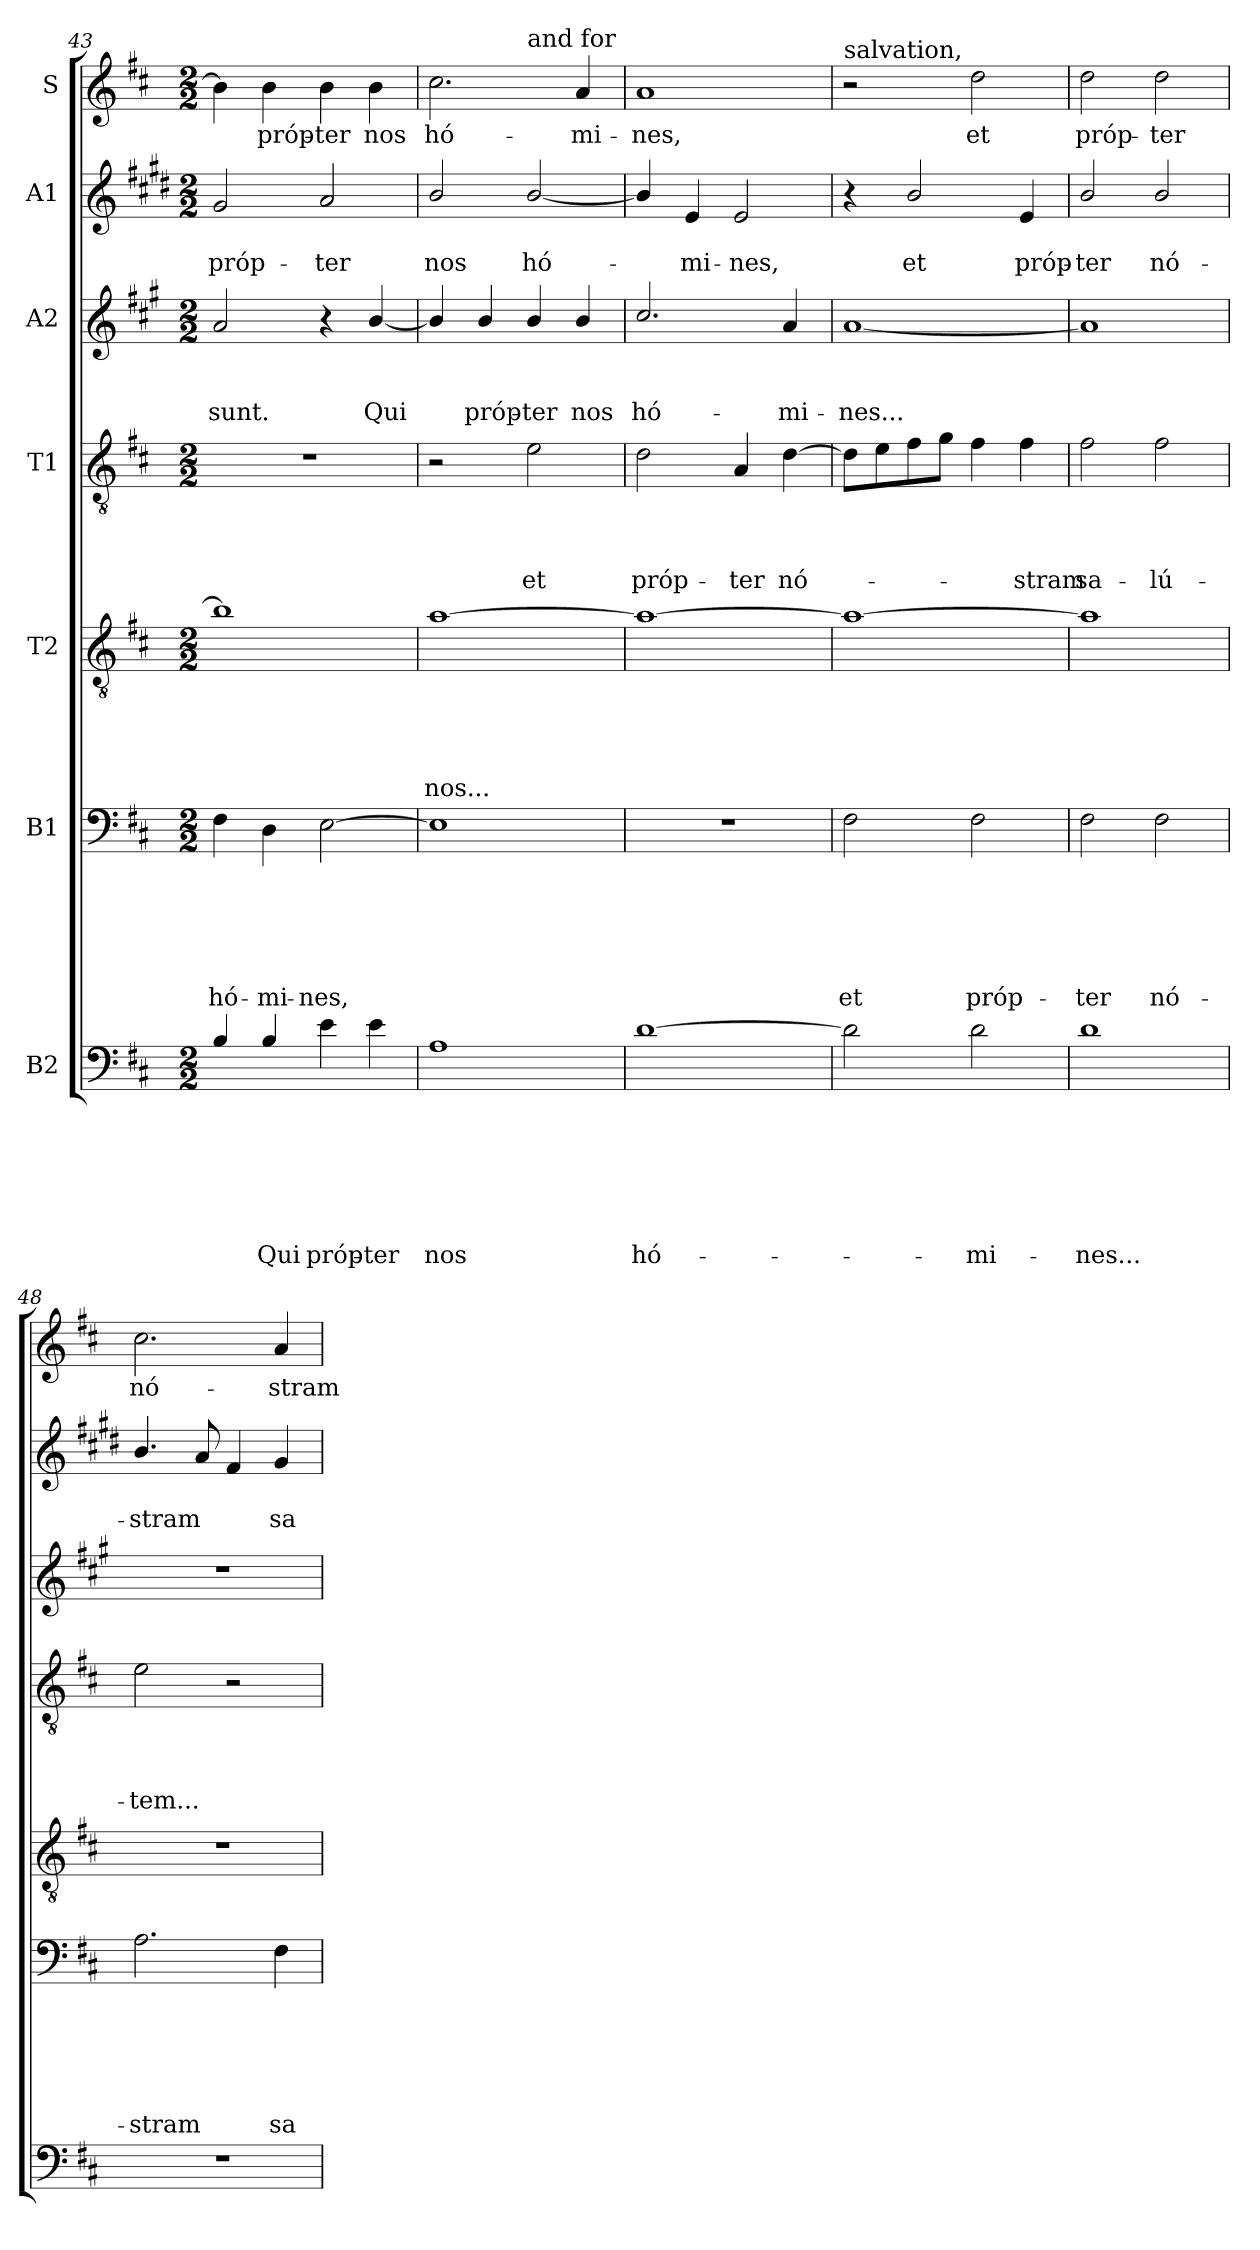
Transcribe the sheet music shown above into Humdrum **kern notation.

**kern	**text	**text	**text	**text	**text	**text	**text	**kern	**text	**text	**text	**text	**text	**text	**kern	**text	**text	**text	**text	**text	**kern	**text	**text	**text	**text	**kern	**text	**text	**text	**kern	**text	**text	**kern	**text
*part7	*part7	*part7	*part7	*part7	*part7	*part7	*part7	*part6	*part6	*part6	*part6	*part6	*part6	*part6	*part5	*part5	*part5	*part5	*part5	*part5	*part4	*part4	*part4	*part4	*part4	*part3	*part3	*part3	*part3	*part2	*part2	*part2	*part1	*part1
*staff7	*staff7	*staff7	*staff7	*staff7	*staff7	*staff7	*staff7	*staff6	*staff6	*staff6	*staff6	*staff6	*staff6	*staff6	*staff5	*staff5	*staff5	*staff5	*staff5	*staff5	*staff4	*staff4	*staff4	*staff4	*staff4	*staff3	*staff3	*staff3	*staff3	*staff2	*staff2	*staff2	*staff1	*staff1
*I"B2	*	*	*	*	*	*	*	*I"B1	*	*	*	*	*	*	*I"T2	*	*	*	*	*	*I"T1	*	*	*	*	*I"A2	*	*	*	*I"A1	*	*	*I"S	*
*clefF4	*	*	*	*	*	*	*	*clefF4	*	*	*	*	*	*	*clefGv2	*	*	*	*	*	*clefGv2	*	*	*	*	*clefG2	*	*	*	*clefG2	*	*	*clefG2	*
*ITrd7c12	*	*	*	*	*	*	*	*	*	*	*	*	*	*	*ITrd8c14	*	*	*	*	*	*	*	*	*	*	*ITrd4c7	*	*	*	*ITrd1c2	*	*	*	*
*k[f#c#]	*	*	*	*	*	*	*	*k[f#c#]	*	*	*	*	*	*	*k[f#c#]	*	*	*	*	*	*k[f#c#]	*	*	*	*	*k[f#c#]	*	*	*	*k[f#c#]	*	*	*k[f#c#]	*
*D:	*	*	*	*	*	*	*	*D:	*	*	*	*	*	*	*D:	*	*	*	*	*	*D:	*	*	*	*	*D:	*	*	*	*D:	*	*	*D:	*
*M2/2	*	*	*	*	*	*	*	*M2/2	*	*	*	*	*	*	*M2/2	*	*	*	*	*	*M2/2	*	*	*	*	*M2/2	*	*	*	*M2/2	*	*	*M2/2	*
=43	=43	=43	=43	=43	=43	=43	=43	=43	=43	=43	=43	=43	=43	=43	=43	=43	=43	=43	=43	=43	=43	=43	=43	=43	=43	=43	=43	=43	=43	=43	=43	=43	=43	=43
!	!	!	!	!	!	!	!	!	!	!	!	!	!	!LO:LY:b	!	!	!	!	!	!	!	!	!	!	!	!	!	!	!LO:LY:b	!	!	!LO:LY:b	!	!
4BB/	.	.	.	.	.	.	.	4F#\	.	.	.	.	.	hó-	1B]	.	.	.	.	.	1r	.	.	.	.	2d/	.	.	sunt.	2f#/	.	próp-	4b\]	.
!	!	!	!	!	!	!	!LO:LY:b	!	!	!	!	!	!	!LO:LY:b	!	!	!	!	!	!	!	!	!	!	!	!	!	!	!	!	!	!	!	!LO:LY:b
4BB/	.	.	.	.	.	.	Qui	4D\	.	.	.	.	.	-mi-	.	.	.	.	.	.	.	.	.	.	.	.	.	.	.	.	.	.	4b\	próp-
!	!	!	!	!	!	!	!LO:LY:b	!	!	!	!	!	!	!LO:LY:b	!	!	!	!	!	!	!	!	!	!	!	!	!	!	!	!	!	!LO:LY:b	!	!LO:LY:b
4E\	.	.	.	.	.	.	próp-	[2E\	.	.	.	.	.	-nes,	.	.	.	.	.	.	.	.	.	.	.	4r	.	.	.	2g/	.	-ter	4b\	-ter
!	!	!	!	!	!	!	!LO:LY:b	!	!	!	!	!	!	!	!	!	!	!	!	!	!	!	!	!	!	!	!	!	!LO:LY:b	!	!	!	!	!LO:LY:b
4E\	.	.	.	.	.	.	-ter	.	.	.	.	.	.	.	.	.	.	.	.	.	.	.	.	.	.	[4e/	.	.	Qui	.	.	.	4b\	nos
=44	=44	=44	=44	=44	=44	=44	=44	=44	=44	=44	=44	=44	=44	=44	=44	=44	=44	=44	=44	=44	=44	=44	=44	=44	=44	=44	=44	=44	=44	=44	=44	=44	=44	=44
!	!	!	!	!	!	!	!LO:LY:b	!	!	!	!	!	!	!	!	!	!	!	!	!LO:LY:b	!	!	!	!	!	!	!	!	!	!	!	!LO:LY:b	!	!LO:LY:b
*	*	*	*	*	*	*	*	*	*	*	*	*	*	*	*	*	*	*	*	*	*	*	*	*	*	*	*	*	*	*	*	*	*^	*
1AA	.	.	.	.	.	.	nos	1E]	.	.	.	.	.	.	[1A	.	.	.	.	nos...	2r	.	.	.	.	4e/]	.	.	.	2a/	.	nos	2.cc#\	2ryy	hó-
!	!	!	!	!	!	!	!	!	!	!	!	!	!	!	!	!	!	!	!	!	!	!	!	!	!	!	!	!	!LO:LY:b	!	!	!	!	!	!
.	.	.	.	.	.	.	.	.	.	.	.	.	.	.	.	.	.	.	.	.	.	.	.	.	.	4e/	.	.	próp-	.	.	.	.	.	.
!	!	!	!	!	!	!	!	!	!	!	!	!	!	!	!	!	!	!	!	!	!	!	!	!	!	!	!	!	!	!	!	!	!	!LO:TX:a:t=and for	!
!	!	!	!	!	!	!	!	!	!	!	!	!	!	!	!	!	!	!	!	!	!	!	!	!	!LO:LY:b	!	!	!	!LO:LY:b	!	!	!LO:LY:b	!	!	!
.	.	.	.	.	.	.	.	.	.	.	.	.	.	.	.	.	.	.	.	.	2e\	.	.	.	et	4e/	.	.	-ter	[2a/	.	hó-	.	2ryy	.
!	!	!	!	!	!	!	!	!	!	!	!	!	!	!	!	!	!	!	!	!	!	!	!	!	!	!	!	!	!LO:LY:b	!	!	!	!	!	!LO:LY:b
.	.	.	.	.	.	.	.	.	.	.	.	.	.	.	.	.	.	.	.	.	.	.	.	.	.	4e/	.	.	nos	.	.	.	4a/	.	-mi-
=45	=45	=45	=45	=45	=45	=45	=45	=45	=45	=45	=45	=45	=45	=45	=45	=45	=45	=45	=45	=45	=45	=45	=45	=45	=45	=45	=45	=45	=45	=45	=45	=45	=45	=45	=45
!	!	!	!	!	!	!	!	!	!	!	!	!	!	!	!	!	!	!	!	!	!	!	!	!	!	!	!	!	!	!	!	!	!LO:TX:a:t=our	!	!
!	!	!	!	!	!	!	!LO:LY:b	!	!	!	!	!	!	!	!	!	!	!	!	!	!	!	!	!	!LO:LY:b	!	!	!	!LO:LY:b	!	!	!	!	!	!LO:LY:b
*	*	*	*	*	*	*	*	*	*	*	*	*	*	*	*	*	*	*	*	*	*	*	*	*	*	*	*	*	*	*	*	*	*v	*v	*
[1D	.	.	.	.	.	.	hó-	1r	.	.	.	.	.	.	1A_	.	.	.	.	.	2d\	.	.	.	próp-	2.f#/	.	.	hó-	4a/]	.	.	1a	-nes,
!	!	!	!	!	!	!	!	!	!	!	!	!	!	!	!	!	!	!	!	!	!	!	!	!	!	!	!	!	!	!	!	!LO:LY:b	!	!
.	.	.	.	.	.	.	.	.	.	.	.	.	.	.	.	.	.	.	.	.	.	.	.	.	.	.	.	.	.	4d/	.	-mi-	.	.
!	!	!	!	!	!	!	!	!	!	!	!	!	!	!	!	!	!	!	!	!	!	!	!	!	!LO:LY:b	!	!	!	!	!	!	!LO:LY:b	!	!
.	.	.	.	.	.	.	.	.	.	.	.	.	.	.	.	.	.	.	.	.	4A/	.	.	.	-ter	.	.	.	.	2d/	.	-nes,	.	.
!	!	!	!	!	!	!	!	!	!	!	!	!	!	!	!	!	!	!	!	!	!	!	!	!	!LO:LY:b	!	!	!	!LO:LY:b	!	!	!	!	!
.	.	.	.	.	.	.	.	.	.	.	.	.	.	.	.	.	.	.	.	.	[4d\	.	.	.	nó-	4d/	.	.	-mi-	.	.	.	.	.
=46	=46	=46	=46	=46	=46	=46	=46	=46	=46	=46	=46	=46	=46	=46	=46	=46	=46	=46	=46	=46	=46	=46	=46	=46	=46	=46	=46	=46	=46	=46	=46	=46	=46	=46
!	!	!	!	!	!	!	!	!	!	!	!	!	!	!	!	!	!	!	!	!	!	!	!	!	!	!	!	!	!	!	!	!	!LO:TX:a:t=salvation,	!
!	!	!	!	!	!	!	!	!	!	!	!	!	!	!LO:LY:b	!	!	!	!	!	!	!	!	!	!	!	!	!	!	!LO:LY:b	!	!	!	!	!
2D\]	.	.	.	.	.	.	.	2F#\	.	.	.	.	.	et	1A_	.	.	.	.	.	8d\L]	.	.	.	.	[1d	.	.	-nes...	4r	.	.	2r	.
.	.	.	.	.	.	.	.	.	.	.	.	.	.	.	.	.	.	.	.	.	8e\	.	.	.	.	.	.	.	.	.	.	.	.	.
!	!	!	!	!	!	!	!	!	!	!	!	!	!	!	!	!	!	!	!	!	!	!	!	!	!	!	!	!	!	!	!	!LO:LY:b	!	!
.	.	.	.	.	.	.	.	.	.	.	.	.	.	.	.	.	.	.	.	.	8f#\	.	.	.	.	.	.	.	.	2a/	.	et	.	.
.	.	.	.	.	.	.	.	.	.	.	.	.	.	.	.	.	.	.	.	.	8g\J	.	.	.	.	.	.	.	.	.	.	.	.	.
!	!	!	!	!	!	!	!LO:LY:b	!	!	!	!	!	!	!LO:LY:b	!	!	!	!	!	!	!	!	!	!	!	!	!	!	!	!	!	!	!	!LO:LY:b
2D\	.	.	.	.	.	.	-mi-	2F#\	.	.	.	.	.	próp-	.	.	.	.	.	.	4f#\	.	.	.	.	.	.	.	.	.	.	.	2dd\	et
!	!	!	!	!	!	!	!	!	!	!	!	!	!	!	!	!	!	!	!	!	!	!	!	!	!LO:LY:b	!	!	!	!	!	!	!LO:LY:b	!	!
.	.	.	.	.	.	.	.	.	.	.	.	.	.	.	.	.	.	.	.	.	4f#\	.	.	.	-stram	.	.	.	.	4d/	.	próp-	.	.
=47	=47	=47	=47	=47	=47	=47	=47	=47	=47	=47	=47	=47	=47	=47	=47	=47	=47	=47	=47	=47	=47	=47	=47	=47	=47	=47	=47	=47	=47	=47	=47	=47	=47	=47
!	!	!	!	!	!	!	!LO:LY:b	!	!	!	!	!	!	!LO:LY:b	!	!	!	!	!	!	!	!	!	!	!LO:LY:b	!	!	!	!	!	!	!LO:LY:b	!	!LO:LY:b
1D	.	.	.	.	.	.	-nes...	2F#\	.	.	.	.	.	-ter	1A]	.	.	.	.	.	2f#\	.	.	.	sa-	1d]	.	.	.	2a/	.	-ter	2dd\	próp-
!	!	!	!	!	!	!	!	!	!	!	!	!	!	!LO:LY:b	!	!	!	!	!	!	!	!	!	!	!LO:LY:b	!	!	!	!	!	!	!LO:LY:b	!	!LO:LY:b
.	.	.	.	.	.	.	.	2F#\	.	.	.	.	.	nó-	.	.	.	.	.	.	2f#\	.	.	.	-lú-	.	.	.	.	2a/	.	nó-	2dd\	-ter
!!LO:PB:g=z
=48	=48	=48	=48	=48	=48	=48	=48	=48	=48	=48	=48	=48	=48	=48	=48	=48	=48	=48	=48	=48	=48	=48	=48	=48	=48	=48	=48	=48	=48	=48	=48	=48	=48	=48
!	!	!	!	!	!	!	!	!	!	!	!	!	!	!LO:LY:b	!	!	!	!	!	!	!	!	!	!	!LO:LY:b	!	!	!	!	!	!	!LO:LY:b	!	!LO:LY:b
1r	.	.	.	.	.	.	.	2.A\	.	.	.	.	.	-stram	1r	.	.	.	.	.	2e\	.	.	.	-tem...	1r	.	.	.	4.a/	.	-stram	2.cc#\	nó-
.	.	.	.	.	.	.	.	.	.	.	.	.	.	.	.	.	.	.	.	.	.	.	.	.	.	.	.	.	.	8g/	.	.	.	.
.	.	.	.	.	.	.	.	.	.	.	.	.	.	.	.	.	.	.	.	.	2r	.	.	.	.	.	.	.	.	4e/	.	.	.	.
!	!	!	!	!	!	!	!	!	!	!	!	!	!	!LO:LY:b	!	!	!	!	!	!	!	!	!	!	!	!	!	!	!	!	!	!LO:LY:b	!	!LO:LY:b
.	.	.	.	.	.	.	.	4F#\	.	.	.	.	.	sa-	.	.	.	.	.	.	.	.	.	.	.	.	.	.	.	4f#/	.	sa-	4a/	-stram
=	=	=	=	=	=	=	=	=	=	=	=	=	=	=	=	=	=	=	=	=	=	=	=	=	=	=	=	=	=	=	=	=	=	=
*-	*-	*-	*-	*-	*-	*-	*-	*-	*-	*-	*-	*-	*-	*-	*-	*-	*-	*-	*-	*-	*-	*-	*-	*-	*-	*-	*-	*-	*-	*-	*-	*-	*-	*-
